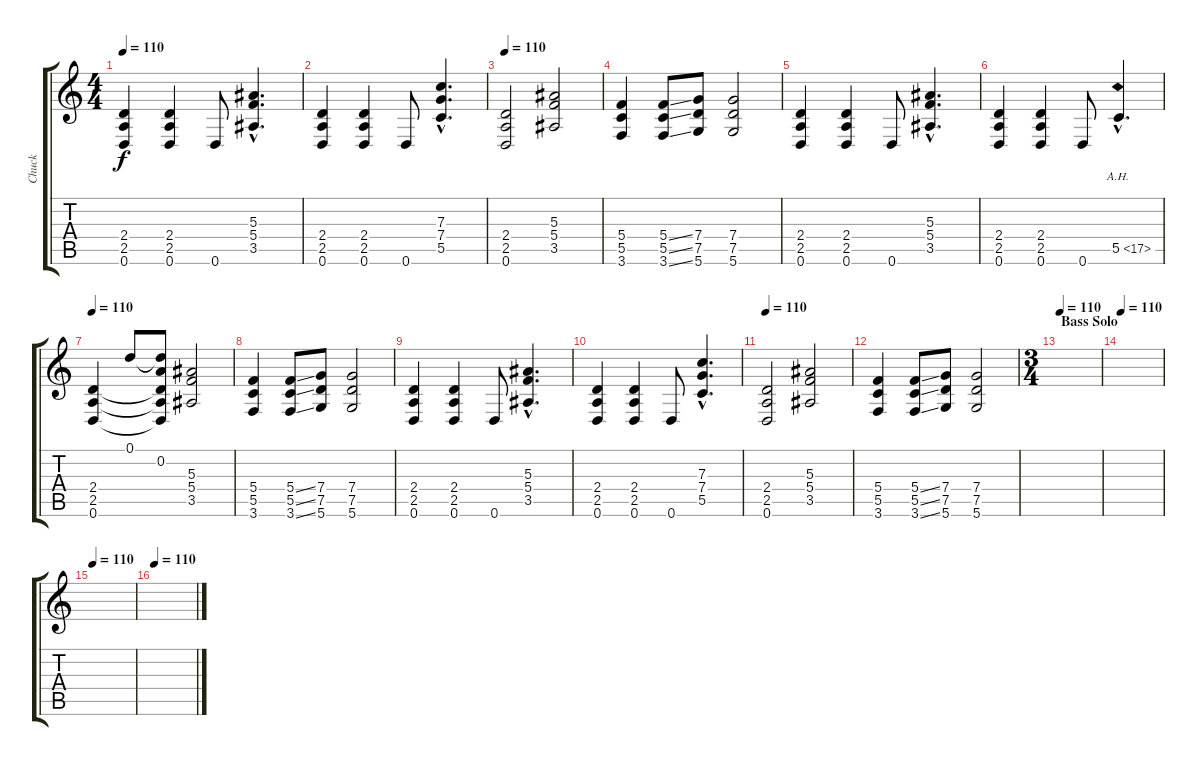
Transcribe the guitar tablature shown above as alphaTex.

\track ("Chuck" "Chuck") {instrument distortionguitar}
\staff {score tabs}
\tuning (D4 A3 F3 C3 G2 D2) {hide}
\ts (4 4)
\tempo 110
\clef g2
\ks c
(2.4 2.5 0.6).4{dy f} (2.4 2.5 0.6).4 0.6.8 (5.3{hac} 5.4{hac} 3.5{hac}).4{d} |
(2.4 2.5 0.6).4 (2.4 2.5 0.6).4 0.6.8 (7.3{hac} 7.4{hac} 5.5{hac}).4{d} |
\tempo 110
(2.4 2.5 0.6).2 (5.3 5.4 3.5).2 |
(5.4 5.5 3.6).4 (5.4{ss} 5.5{ss} 3.6{ss}).8 (7.4 7.5 5.6).8 (7.4 7.5 5.6).2 |
(2.4 2.5 0.6).4 (2.4 2.5 0.6).4 0.6.8 (5.3{hac} 5.4{hac} 3.5{hac}).4{d} |
(2.4 2.5 0.6).4 (2.4 2.5 0.6).4 0.6.8 5.5{ah 12 hac}.4{d} |
\tempo 110
(2.4 2.5 0.6).4 0.1.8 (0.1{t} 0.2 2.4{t} 2.5{t} 0.6{t}).8 (5.3 5.4 3.5).2 |
(5.4 5.5 3.6).4 (5.4{ss} 5.5{ss} 3.6{ss}).8 (7.4 7.5 5.6).8 (7.4 7.5 5.6).2 |
(2.4 2.5 0.6).4 (2.4 2.5 0.6).4 0.6.8 (5.3{hac} 5.4{hac} 3.5{hac}).4{d} |
(2.4 2.5 0.6).4 (2.4 2.5 0.6).4 0.6.8 (7.3{hac} 7.4{hac} 5.5{hac}).4{d} |
\tempo 110
(2.4 2.5 0.6).2 (5.3 5.4 3.5).2 |
(5.4 5.5 3.6).4 (5.4{ss} 5.5{ss} 3.6{ss}).8 (7.4 7.5 5.6).8 (7.4 7.5 5.6).2 |
\ts (3 4)
\section ("" "Bass Solo")
\tempo 110
|
\tempo 110
|
\tempo 110
|
\tempo 110
